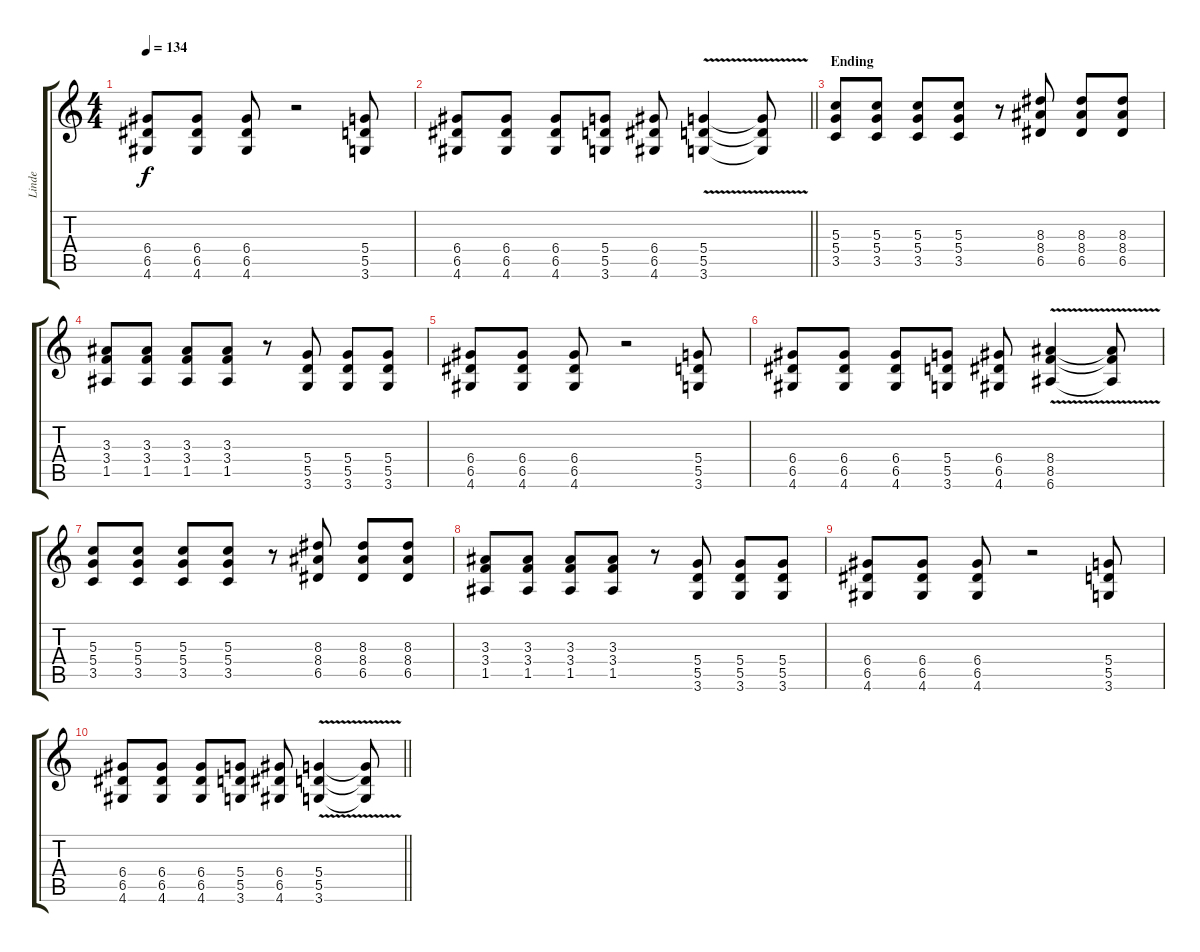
\track ("Linde" "Linde") {instrument distortionguitar}
\staff {score tabs}
\tuning (E4 B3 G3 D3 A2 E2) {hide}
\ts (4 4)
\tempo 134
\clef g2
\ks c
(6.4 6.5 4.6).8{dy f} (6.4 6.5 4.6).8 (6.4 6.5 4.6).8 r.2 (5.4 5.5 3.6).8 |
\barLineRight lightlight
(6.4 6.5 4.6).8 (6.4 6.5 4.6).8 (6.4 6.5 4.6).8 (5.4 5.5 3.6).8 (6.4 6.5 4.6).8 (5.4 5.5{v} 3.6).4 (5.4{t} 5.5{t} 3.6{v t}).8 |
\section ("" "Ending")
(5.3 5.4 3.5).8 (5.3 5.4 3.5).8 (5.3 5.4 3.5).8 (5.3 5.4 3.5).8 r.8 (8.3 8.4 6.5).8 (8.3 8.4 6.5).8 (8.3 8.4 6.5).8 |
(3.3 3.4 1.5).8 (3.3 3.4 1.5).8 (3.3 3.4 1.5).8 (3.3 3.4 1.5).8 r.8 (5.4 5.5 3.6).8 (5.4 5.5 3.6).8 (5.4 5.5 3.6).8 |
(6.4 6.5 4.6).8 (6.4 6.5 4.6).8 (6.4 6.5 4.6).8 r.2 (5.4 5.5 3.6).8 |
(6.4 6.5 4.6).8 (6.4 6.5 4.6).8 (6.4 6.5 4.6).8 (5.4 5.5 3.6).8 (6.4 6.5 4.6).8 (8.4 8.5{v} 6.6).4 (8.4{t} 8.5{t} 6.6{v t}).8 |
(5.3 5.4 3.5).8 (5.3 5.4 3.5).8 (5.3 5.4 3.5).8 (5.3 5.4 3.5).8 r.8 (8.3 8.4 6.5).8 (8.3 8.4 6.5).8 (8.3 8.4 6.5).8 |
(3.3 3.4 1.5).8 (3.3 3.4 1.5).8 (3.3 3.4 1.5).8 (3.3 3.4 1.5).8 r.8 (5.4 5.5 3.6).8 (5.4 5.5 3.6).8 (5.4 5.5 3.6).8 |
(6.4 6.5 4.6).8 (6.4 6.5 4.6).8 (6.4 6.5 4.6).8 r.2 (5.4 5.5 3.6).8 |
\barLineRight lightlight
(6.4 6.5 4.6).8 (6.4 6.5 4.6).8 (6.4 6.5 4.6).8 (5.4 5.5 3.6).8 (6.4 6.5 4.6).8 (5.4 5.5{v} 3.6).4 (5.4{t} 5.5{t} 3.6{v t}).8
